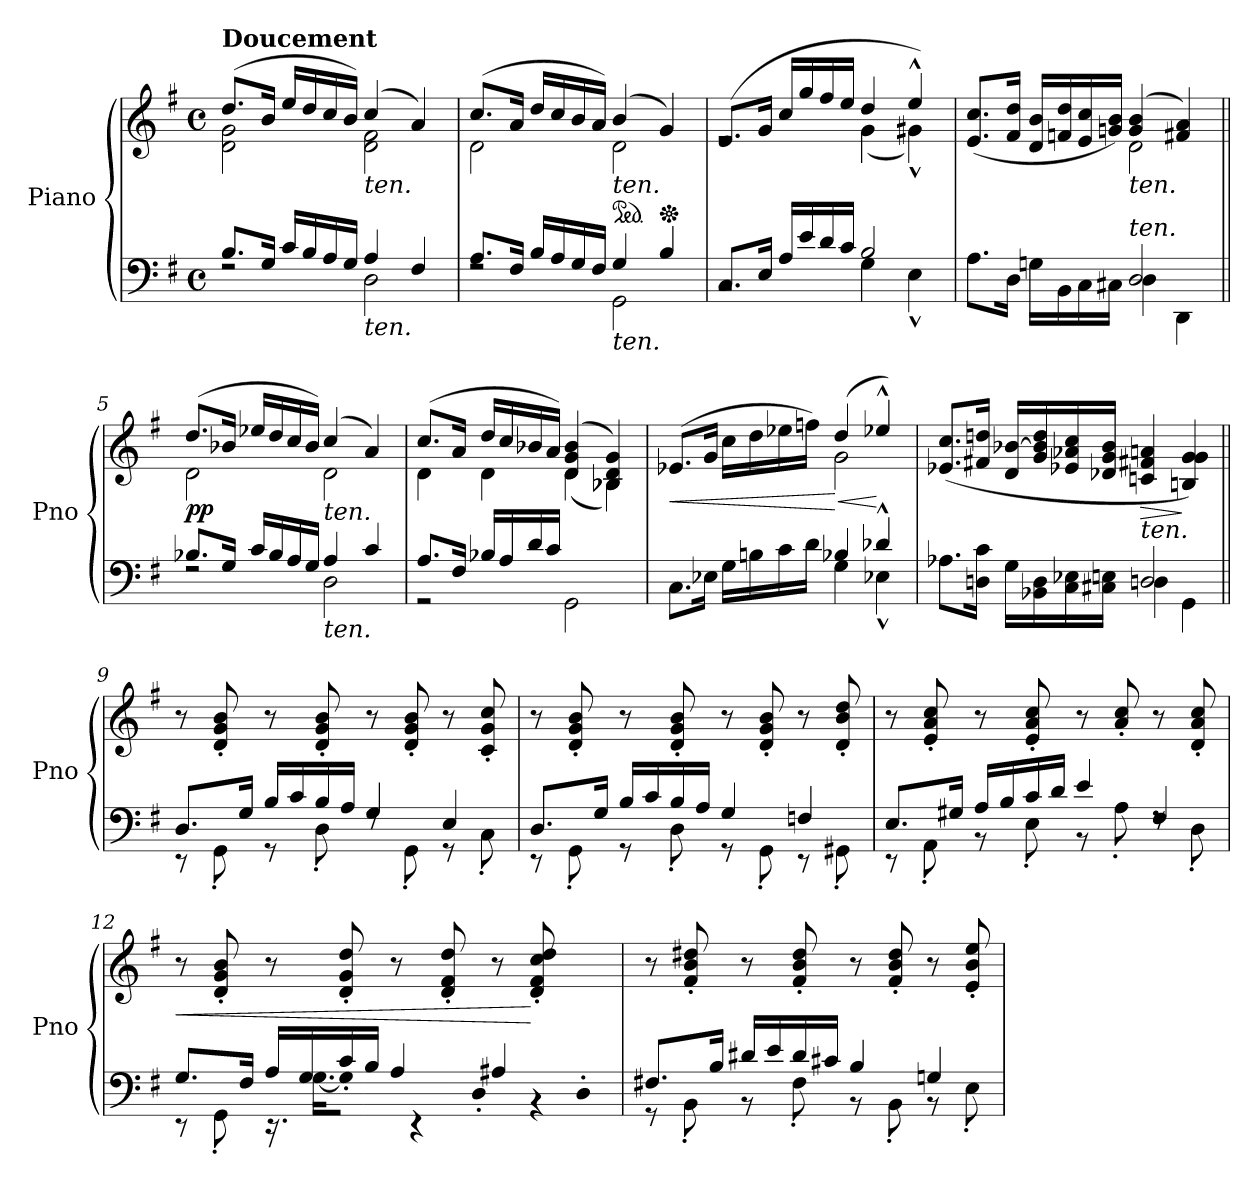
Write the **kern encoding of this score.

**kern	**kern	**dynam
*part1	*part1	*part1
*staff2	*staff1	*staff1/2
*I"Piano	*	*
*I'Pno	*	*
*clefF4	*clefG2	*
*k[f#]	*k[f#]	*
*M4/4	*M4/4	*
*met(c)	*met(c)	*
=1	=1	=1
*^	*^	*
!	!	!LO:TX:a:B:t=Doucement	!	!
!	!	!	!	!LO:DY:a
!	!	!	!	!LO:DY:n=1:b
8.B/L	2rF	(8.dd/L	2d\ 2g\	other-dynamics other-dynamics
16G/Jk	.	16b/Jk	.	.
16c/LL	.	16ee/LL	.	.
16B/	.	16dd/	.	.
16A/	.	16cc/	.	.
16G/JJ	.	16b/JJ)	.	.
!	!	!LO:TX:b:i:t=ten.	!	!
!LO:TX:b:i:t=ten.	!	!	!	!
4A/	2D\	(4cc/	2d\ 2f#\	.
4F#/	.	4a/)	.	.
=2	=2	=2	=2	=2
8.A/L	2rF	(8.cc/L	2d\	.
16F#/Jk	.	16a/Jk	.	.
16B/LL	.	16dd/LL	.	.
16A/	.	16cc/	.	.
16G/	.	16b/	.	.
16F#/JJ	.	16a/JJ)	.	.
*	*	*ped	*	*
!	!	!LO:TX:b:i:t=ten.	!	!
!LO:TX:b:i:t=ten.	!	!	!	!
4G/	2GG\	(4b/	2d\	.
*	*	*Xped	*	*
4B/	.	4g/)	.	.
=3	=3	=3	=3	=3
8.C/L	2rBB	(8.e/L	2re	.
16E/Jk	.	16g/Jk	.	.
16A/LL	.	16cc/LL	.	.
16e/	.	16gg/	.	.
16d/	.	16ff#/	.	.
16c/JJ	.	16ee/JJ	.	.
2B/	4G\	4dd/	(4g\	.
.	4E^^\	4ee^^/)	4g#X^^\)	.
!!LO:LB:g=z	!!
=4	=4	=4	=4	=4
8.A\L	2ryy	(8.e/ 8.cc/L	2ryy	.
16D\Jk	.	16f#/ 16dd/Jk	.	.
16Gn\LL	.	16d/ 16b/LL	.	.
16BB\	.	16fn/ 16dd/	.	.
16C\	.	16e/ 16cc/	.	.
16C#X\JJ	.	16gn/ 16b/JJ)	.	.
!	!	!LO:TX:b:i:t=ten.	!	!
!LO:TX:a:i:t=ten.	!	!	!	!
2D/	4D\	(4g/ 4b/	2d\	.
.	4DD\	4f#X/ 4a/)	.	.
=5||	=5||	=5||	=5||	=5||
!	!	!	!	!LO:DY:b
8.B-X/L	2rF	(8.dd/L	2d\	pp
16G/Jk	.	16b-X/Jk	.	.
16c/LL	.	16ee-X/LL	.	.
16B-/	.	16dd/	.	.
16A/	.	16cc/	.	.
16G/JJ	.	16b-/JJ)	.	.
!	!	!LO:TX:b:i:t=ten.	!	!
!LO:TX:b:i:t=ten.	!	!	!	!
4A/	2D\	(4cc/	2d\	.
4c/	.	4a/)	.	.
=6	=6	=6	=6	=6
8.A/L	2rGG	(8.cc/L	4d\	.
16F#/Jk	.	16a/Jk	.	.
16B-X/LL	.	16dd/LL	4d\	.
16A/	.	16cc/	.	.
16d/	.	16b-X/	.	.
16c/JJ	.	16a/JJ)	.	.
2GG\	2ryy	(4d/ 4g/ 4b-/	(4d\	.
.	.	4B-X/ 4d/ 4g/)	4B-\)	.
!!LO:LB:g=z	!!
=7	=7	=7	=7	=7
!	!	!	!	!LO:HP:b
8.C\L	2ryy	(>8.e-X/L	2ryy	<
16E-X\Jk	.	16g/Jk	.	.
16G\LL	.	16cc\LL	.	.
16Bn\	.	16dd\	.	.
16c\	.	16ee-X\	.	.
16d\JJ	.	16ffn\JJ)	.	.
!	!	!	!	!LO:HP:n=1:b
4B-X/	4G\	(>4dd/	2g\	[ <
4d-X^^/	4E-X^^\	4ee-X^^/)	.	[
*	*	*v	*v	*
=8	=8	=8	=8
8.A-X\L	2ryy	(>8.e-X/ 8.cc/L	.
16Dn\ 16c\Jk	.	16f#X/ 16ddn/Jk	.
16G\LL	.	16d/ [16b-X/LL	.
16BB-X\ 16D\	.	16g/ 16b-/] 16dd/	.
16C\ 16E-X\	.	16e-X/ 16a-X/ 16cc/	.
16C#X\ 16En\JJ	.	16d-X/ 16g/ 16b-/JJ	.
!LO:TX:a:i:t=ten.	!	!	!
!	!	!	!LO:HP:b
2Dn/	4D\	4cn/ 4f#X/ 4an/	>
.	4GG\	4Bn/ 4g/ 4g/)	]
=9||	=9||	=9||	=9||
!	!	!	!LO:DY:b
8.D/L	8r	8r	other-dynamics
.	8GG'\	8d/' 8g/' 8b/'	.
16G/Jk	.	.	.
16B/LL	8r	8r	.
16c/	.	.	.
16B/	8D'\	8d/' 8g/' 8b/'	.
16A/JJ	.	.	.
4G/	8rF	8r	.
.	8GG'\	8d/' 8g/' 8b/'	.
4E/	8r	8r	.
.	8C'\	8c/' 8g/' 8cc/'	.
!!LO:LB:g=z
=10	=10	=10	=10
8.D/L	8r	8r	.
.	8GG'\	8d/' 8g/' 8b/'	.
16G/Jk	.	.	.
16B/LL	8r	8r	.
16c/	.	.	.
16B/	8D'\	8d/' 8g/' 8b/'	.
16A/JJ	.	.	.
4G/	8r	8r	.
.	8GG'\	8d/' 8g/' 8b/'	.
4Fn/	8r	8r	.
.	8GG#X'\	8d/' 8b/' 8dd/'	.
=11	=11	=11	=11
8.E/L	8r	8r	.
.	8AA'\	8e/' 8a/' 8cc/'	.
16G#X/Jk	.	.	.
16A/LL	8r	8r	.
16B/	.	.	.
16c/	8E'\	8e/' 8a/' 8cc/'	.
16d/JJ	.	.	.
4e/	8r	8r	.
.	8A'\	8a/' 8cc/'	.
4F#/	8rF	8r	.
.	8D'\	8d/' 8a/' 8cc/'	.
=12	=12	=12	=12
!	!	!	!LO:HP:b
8.G/L	8r	8r	<
.	8GG'\	8d/' 8g/' 8b/'	.
16F#/Jk	.	.	.
*	*Xtuplet	*	*
16A/LL	24.r	8r	.
16G/	[24.G\L	.	.
16c/	8G'\J]	8d/' 8g/' 8dd/'	.
16B/JJ	.	.	.
4A/	8r	8r	.
.	8D'\	8d/' 8f#/' 8dd/'	.
4A#X/	8r	8r	.
.	8D'\	8d/' 8f#/' 8cc/' 8dd/'	[
!!LO:PB:g=z
=13	=13	=13	=13
!	!	!	!LO:DY:b
8.F#X/L	8r	8r	other-dynamics
.	8BB'\	8f#/' 8b/' 8dd#X/'	.
16B/Jk	.	.	.
16d#X/LL	8r	8r	.
16e/	.	.	.
16d#/	8F#'\	8f#/' 8b/' 8dd#/'	.
16c#X/JJ	.	.	.
4B/	8r	8r	.
.	8BB'\	8f#/' 8b/' 8dd#/'	.
4Gn/	8r	8r	.
.	8E'\	8e/' 8b/' 8ee/'	.
*v	*v	*	*
=	=	=
*-	*-	*-
